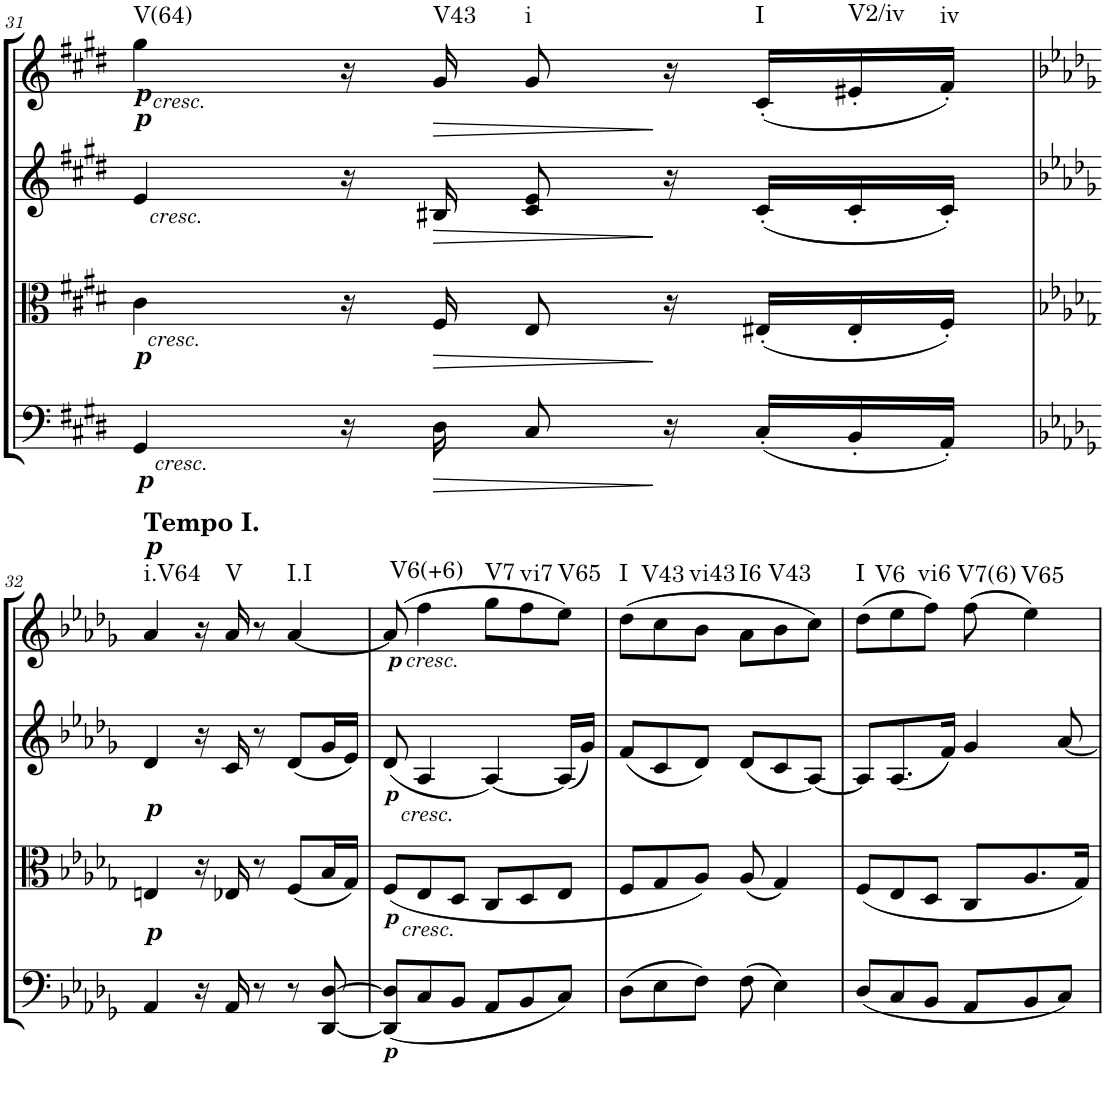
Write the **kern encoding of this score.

**kern	**dynam	**kern	**dynam	**kern	**dynam	**kern	**dynam	**harte
*part4	*part4	*part3	*part3	*part2	*part2	*part1	*part1	*part1
*staff4	*staff4	*staff3	*staff3	*staff2	*staff2	*staff1	*staff1	*
*I"Cello	*	*I"Viola	*	*I"2nd Violin	*	*I"1st Violin	*	*
*	*	*I'Vla	*	*I'Vln	*	*I'Vln	*	*
!!LO:PB:g=z
*clefC4	*	*clefC3	*	*clefG2	*	*clefG2	*	*
*k[f#c#g#d#]	*	*k[f#c#g#d#]	*	*k[f#c#g#d#]	*	*k[f#c#g#d#]	*	*
*E:	*	*E:	*	*E:	*	*E:	*	*
*M6/8	*	*M6/8	*	*M6/8	*	*M6/8	*	*
=31	=31	=31	=31	=31	=31	=31	=31	=31
!	!	!	!	!	!	!LO:TX:b:i:t=cresc.	!	!
!	!	!	!	!	!	!LO:TX:a:Bi:t=p	!	!
!	!	!	!	!LO:TX:b:i:t=cresc.	!	!	!	!
!	!	!	!	!LO:TX:a:Bi:t=p	!	!	!	!
!	!	!LO:TX:b:i:t=cresc.	!	!	!	!	!	!
!LO:TX:b:i:t=cresc.	!	!	!	!	!	!	!	!
!LO:TX:a:Bi:t=p	!	!	!	!	!	!	!	!
!LO:TX:b:Bi:t=p	!	!	!	!	!	!	!	!LO:H:kt=V(64)
4GG#/	.	4c#\	.	4e/	.	4gg#\	.	N
16r	.	16r	.	16r	.	16r	.	.
!	!LO:HP:b	!	!LO:HP:b	!	!LO:HP:b	!	!LO:HP:b	!LO:H:kt=V43
16D#\	>	16F#/	>	16B#X/	>	16g#/	>	N
!	!	!	!	!	!	!	!	!LO:H:kt=i
8C#/	.	8E/	.	8c#/ 8e/	.	8g#/	.	N
16r	]	16r	]	16r	]	16r	]	.
!	!	!	!	!	!	!	!	!LO:H:kt=I
(16C#'/LL	.	(16E#X'/LL	.	(16c#'/LL	.	(16c#'/LL	.	N
!	!	!	!	!	!	!	!	!LO:H:kt=V2/iv
16BB'/	.	16E#'/	.	16c#'/	.	16e#X'/	.	N
!	!	!	!	!	!	!	!	!LO:H:kt=iv
16AA'/JJ)	.	16F#'/JJ)	.	16c#'/JJ)	.	16f#'/JJ)	.	N
!!LO:LB:g=z
=32	=32	=32	=32	=32	=32	=32	=32	=32
*k[b-e-a-d-g-]	*	*k[b-e-a-d-g-]	*	*k[b-e-a-d-g-]	*	*k[b-e-a-d-g-]	*	*
*D-:	*	*D-:	*	*D-:	*	*D-:	*	*
!	!	!	!	!	!	!LO:TX:a:B:t=Tempo I.	!	!
!	!	!	!	!	!	!LO:TX:a:Bi:t=p	!	!
!	!	!LO:TX:a:Bi:t=p	!	!	!	!	!	!
!LO:TX:a:Bi:t=p	!	!	!	!	!	!	!	!LO:H:kt=i.V64
4AA-/	.	4En/	.	4d-/	.	4a-/	.	N
16r	.	16r	.	16r	.	16r	.	.
!	!	!	!	!	!	!	!	!LO:H:kt=V
16AA-/	.	16E-X/	.	16c/	.	16a-/	.	N
8r	.	8r	.	8r	.	8r	.	.
!	!	!	!	!	!	!	!	!LO:H:kt=I.I
8r	.	(8F/L	.	(8d-/L	.	[4a-/	.	N
[8DD-/ [8D-/	.	16B-/L	.	16g-/L	.	.	.	.
.	.	16G-/JJ)	.	16e-/JJ)	.	.	.	.
=33	=33	=33	=33	=33	=33	=33	=33	=33
!	!	!	!	!	!	!LO:TX:b:i:t=cresc.	!	!
!	!	!	!	!	!	!LO:TX:b:Bi:t=p	!	!
!	!	!	!	!LO:TX:b:Bi:t=p	!	!	!	!
!	!	!LO:TX:b:Bi:t=p	!	!	!	!	!	!
!	!	!LO:TX:a:i:t=cresc.	!	!	!	!	!	!
!	!	!LO:TX:b:i:t=cresc.	!	!	!	!	!	!
!LO:TX:b:Bi:t=p	!	!	!	!	!	!	!	!
(8DD-/] 8D-/]L	.	(8F/L	.	(8d-/	.	(8a-/]	.	.
!	!	!	!	!	!	!	!	!LO:H:kt=V6(+6)
8C/	.	8E-/	.	4A-/	.	4ff\	.	N
8BB-/J	.	8D-/J	.	.	.	.	.	.
!	!	!	!	!	!	!	!	!LO:H:kt=V7
8AA-/L	.	8C/L	.	[4A-/)	.	8gg-\L	.	N
!	!	!	!	!	!	!	!	!LO:H:kt=vi7
8BB-/	.	8D-/	.	.	.	8ff\	.	N
!	!	!	!	!	!	!	!	!LO:H:kt=V65
8C/J)	.	8E-/J	.	(16A-/LL]	.	8ee-\J)	.	N
.	.	.	.	16g-/JJ)	.	.	.	.
=34	=34	=34	=34	=34	=34	=34	=34	=34
!	!	!	!	!	!	!	!	!LO:H:kt=I
(8D-\L	.	8F/L	.	(8f/L	.	(8dd-\L	.	N
!	!	!	!	!	!	!	!	!LO:H:kt=V43
8E-\	.	8G-/	.	8c/	.	8cc\	.	N
!	!	!	!	!	!	!	!	!LO:H:kt=vi43
8F\J)	.	8A-/J)	.	8d-/J)	.	8b-\J	.	N
!	!	!	!	!	!	!	!	!LO:H:kt=I6
(8F\	.	(8A-/	.	(8d-/L	.	8a-\L	.	N
!	!	!	!	!	!	!	!	!LO:H:kt=V43
4E-\)	.	4G-/)	.	8c/	.	8b-\	.	N
.	.	.	.	[8A-/J)	.	8cc\J)	.	.
=35	=35	=35	=35	=35	=35	=35	=35	=35
!	!	!	!	!	!	!	!	!LO:H:kt=I
(8D-/L	.	(8F/L	.	8A-/L]	.	(8dd-\L	.	N
!	!	!	!	!	!	!	!	!LO:H:kt=V6
8C/	.	8E-/	.	(8.A-/	.	8ee-\	.	N
!	!	!	!	!	!	!	!	!LO:H:kt=vi6
8BB-/J	.	8D-/J	.	.	.	8ff\J)	.	N
.	.	.	.	16f/Jk)	.	.	.	.
!	!	!	!	!	!	!	!	!LO:H:kt=V7(6)
8AA-/L	.	8C/L	.	4g-/	.	(8ff\	.	N
!	!	!	!	!	!	!	!	!LO:H:kt=V65
8BB-/	.	8.A-/	.	.	.	4ee-\)	.	N
8C/J)	.	.	.	[8a-/	.	.	.	.
.	.	16G-/Jk)	.	.	.	.	.	.
=	=	=	=	=	=	=	=	=
*-	*-	*-	*-	*-	*-	*-	*-	*-
